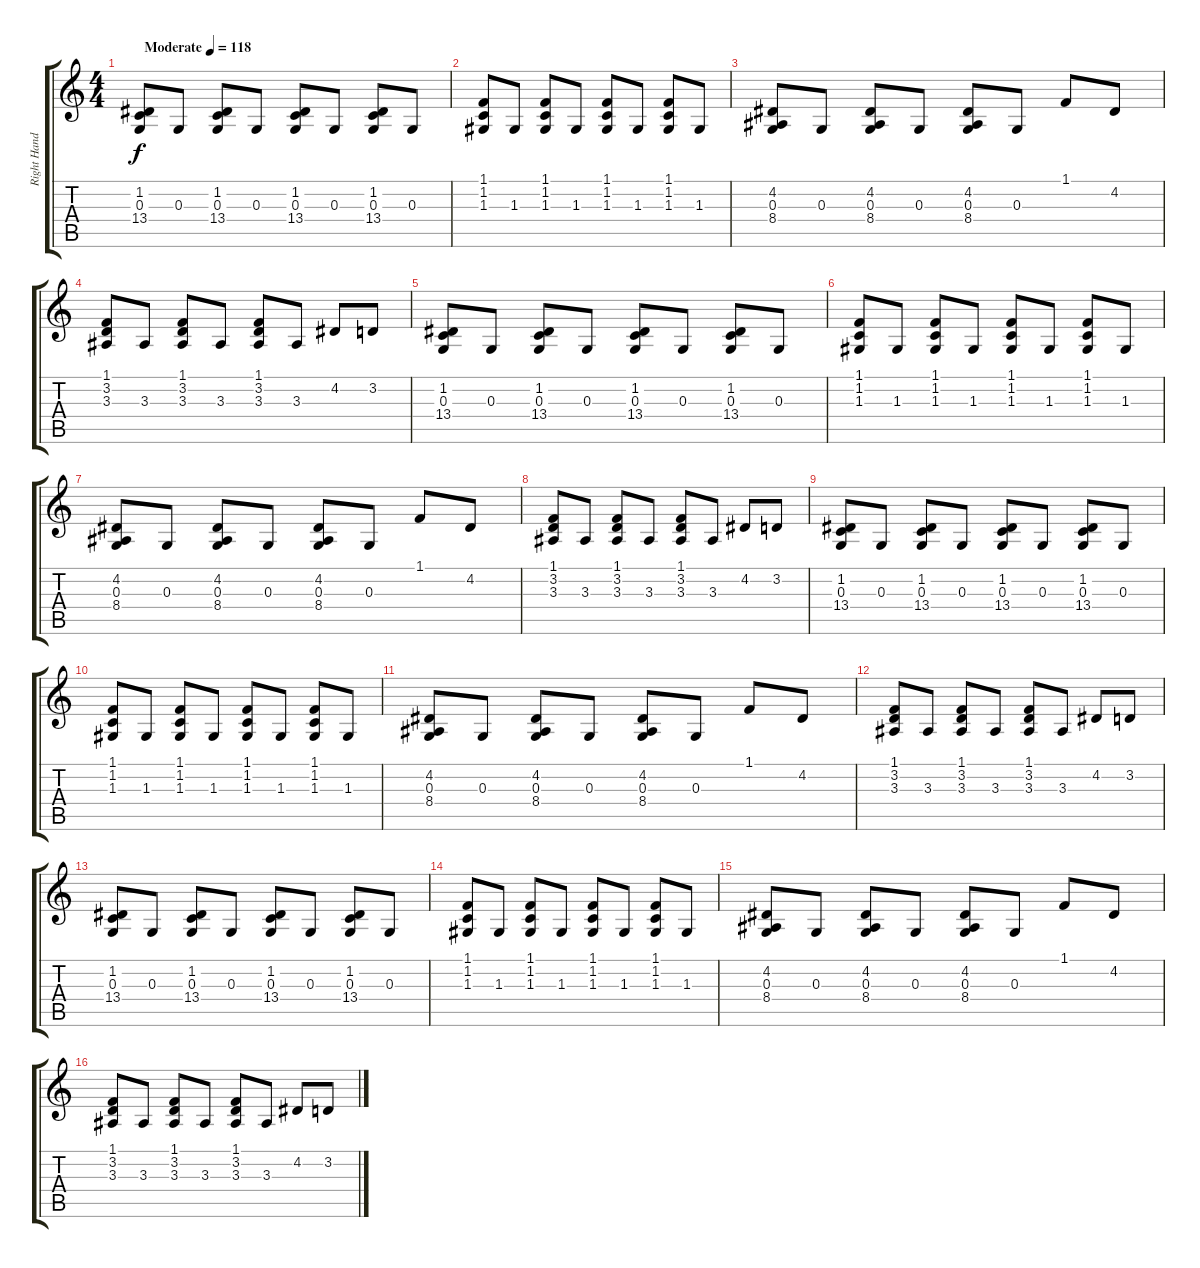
\track ("Right Hand" "Right Hand") {instrument acousticgrandpiano}
\staff {score tabs}
\tuning (E4 B3 G3 D3 A2 E2) {hide}
\ts (4 4)
\tempo (118 "Moderate")
\clef g2
\ks c
(1.2 0.3 13.4).8{dy f instrument acousticgrandpiano} 0.3.8 (1.2 0.3 13.4).8 0.3.8 (1.2 0.3 13.4).8 0.3.8 (1.2 0.3 13.4).8 0.3.8 |
(1.1 1.2 1.3).8 1.3.8 (1.1 1.2 1.3).8 1.3.8 (1.1 1.2 1.3).8 1.3.8 (1.1 1.2 1.3).8 1.3.8 |
(4.2 0.3 8.4).8 0.3.8 (4.2 0.3 8.4).8 0.3.8 (4.2 0.3 8.4).8 0.3.8 1.1.8 4.2.8 |
(1.1 3.2 3.3).8 3.3.8 (1.1 3.2 3.3).8 3.3.8 (1.1 3.2 3.3).8 3.3.8 4.2.8 3.2.8 |
(1.2 0.3 13.4).8 0.3.8 (1.2 0.3 13.4).8 0.3.8 (1.2 0.3 13.4).8 0.3.8 (1.2 0.3 13.4).8 0.3.8 |
(1.1 1.2 1.3).8 1.3.8 (1.1 1.2 1.3).8 1.3.8 (1.1 1.2 1.3).8 1.3.8 (1.1 1.2 1.3).8 1.3.8 |
(4.2 0.3 8.4).8 0.3.8 (4.2 0.3 8.4).8 0.3.8 (4.2 0.3 8.4).8 0.3.8 1.1.8 4.2.8 |
(1.1 3.2 3.3).8 3.3.8 (1.1 3.2 3.3).8 3.3.8 (1.1 3.2 3.3).8 3.3.8 4.2.8 3.2.8 |
(1.2 0.3 13.4).8 0.3.8 (1.2 0.3 13.4).8 0.3.8 (1.2 0.3 13.4).8 0.3.8 (1.2 0.3 13.4).8 0.3.8 |
(1.1 1.2 1.3).8 1.3.8 (1.1 1.2 1.3).8 1.3.8 (1.1 1.2 1.3).8 1.3.8 (1.1 1.2 1.3).8 1.3.8 |
(4.2 0.3 8.4).8 0.3.8 (4.2 0.3 8.4).8 0.3.8 (4.2 0.3 8.4).8 0.3.8 1.1.8 4.2.8 |
(1.1 3.2 3.3).8 3.3.8 (1.1 3.2 3.3).8 3.3.8 (1.1 3.2 3.3).8 3.3.8 4.2.8 3.2.8 |
(1.2 0.3 13.4).8 0.3.8 (1.2 0.3 13.4).8 0.3.8 (1.2 0.3 13.4).8 0.3.8 (1.2 0.3 13.4).8 0.3.8 |
(1.1 1.2 1.3).8 1.3.8 (1.1 1.2 1.3).8 1.3.8 (1.1 1.2 1.3).8 1.3.8 (1.1 1.2 1.3).8 1.3.8 |
(4.2 0.3 8.4).8 0.3.8 (4.2 0.3 8.4).8 0.3.8 (4.2 0.3 8.4).8 0.3.8 1.1.8 4.2.8 |
(1.1 3.2 3.3).8 3.3.8 (1.1 3.2 3.3).8 3.3.8 (1.1 3.2 3.3).8 3.3.8 4.2.8 3.2.8
